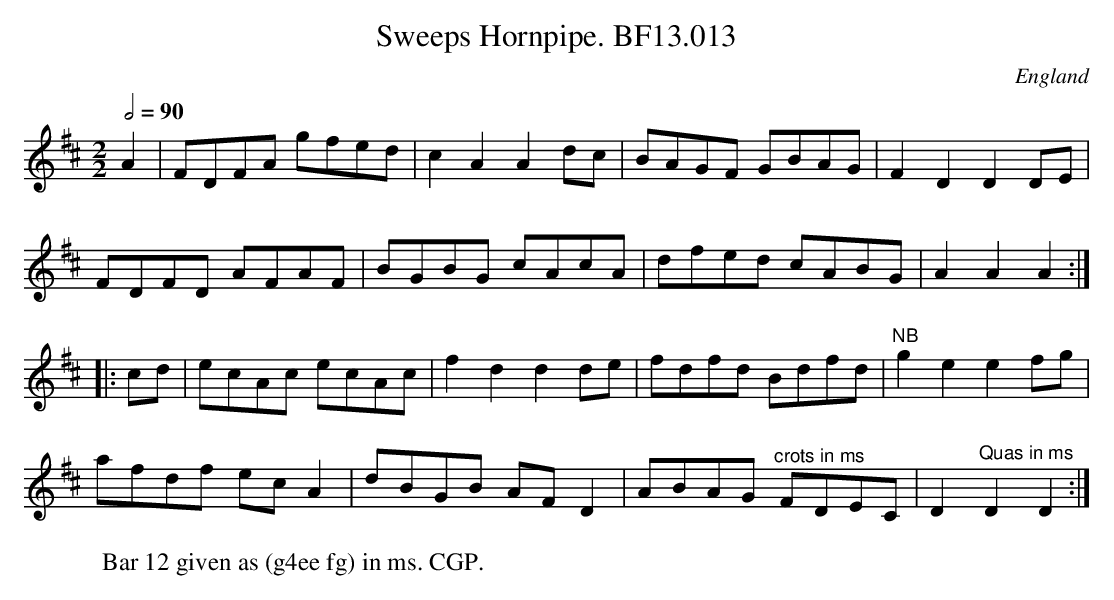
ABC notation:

X:1
T:Sweeps Hornpipe. BF13.013
M:2/2
L:1/8
Q:1/2=90
O:England
K:D major
A2|FDFA gfed|c2A2A2dc|BAGF GBAG|F2D2D2DE|!
FDFD AFAF|BGBG cAcA|dfed cABG|A2A2A2:|!
|:cd|ecAc ecAc|f2d2d2de|fdfd Bdfd|"^NB"g2e2e2 fg|!
afdf ecA2|dBGB AF D2|ABAG "^crots in ms"FDEC|D2"^Quas in ms"D2D2:|
W:Bar 12 given as (g4ee fg) in ms. CGP.
